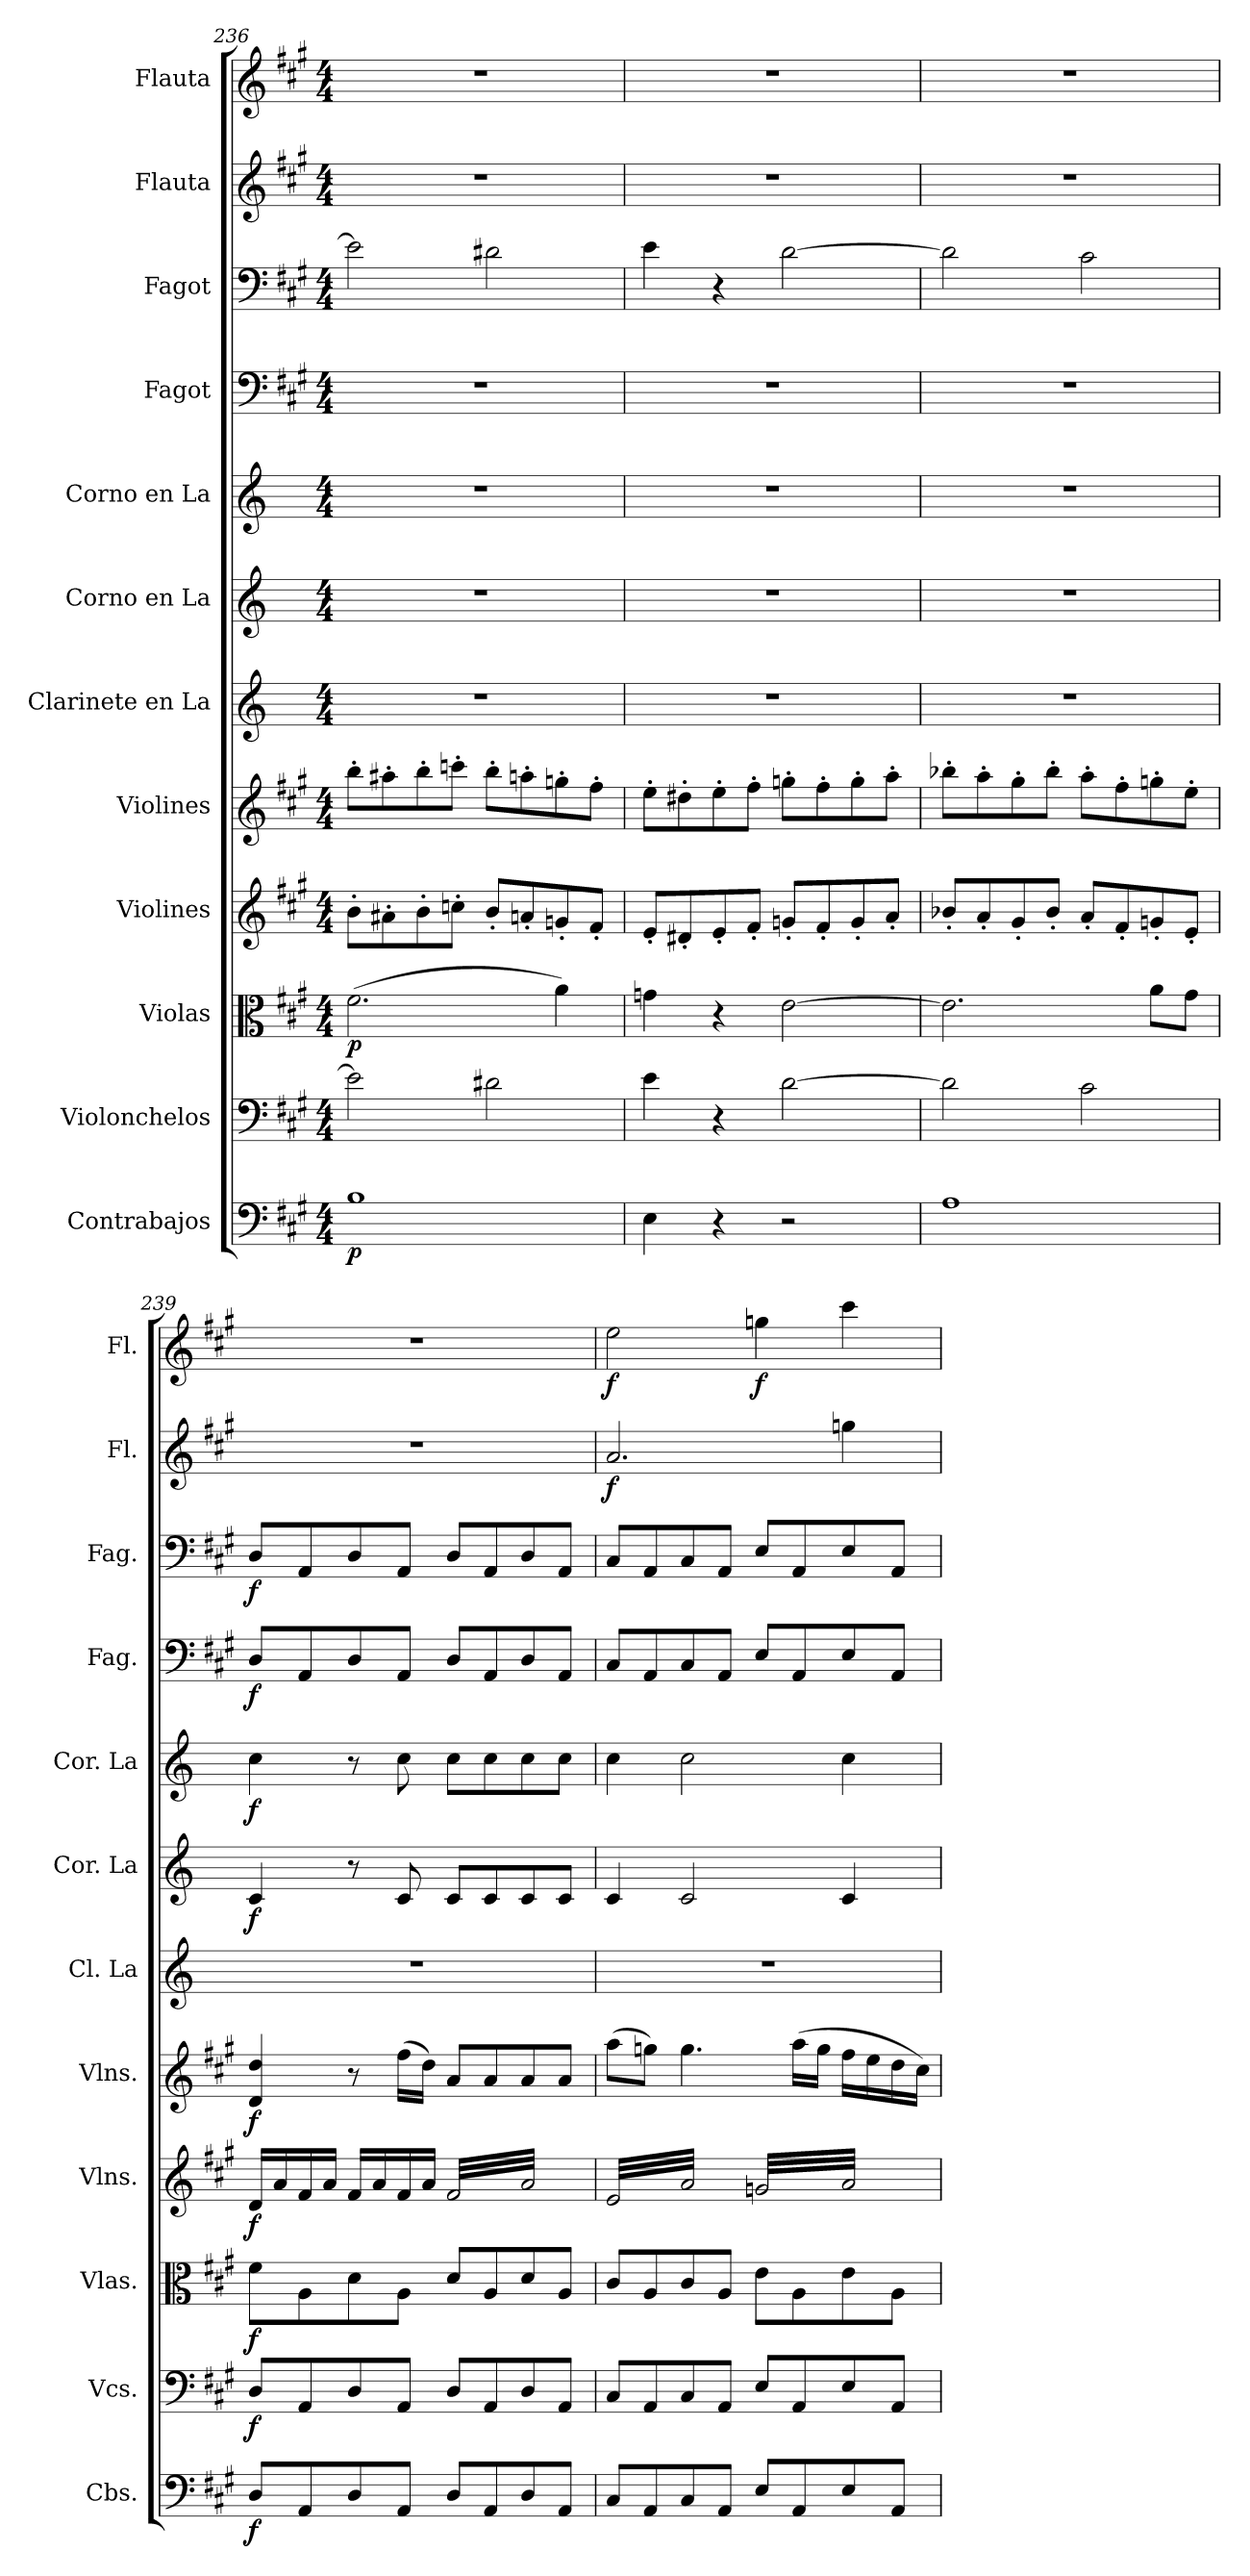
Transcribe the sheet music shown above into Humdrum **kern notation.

**kern	**dynam	**kern	**dynam	**kern	**dynam	**kern	**dynam	**kern	**dynam	**kern	**kern	**dynam	**kern	**dynam	**kern	**dynam	**kern	**dynam	**kern	**dynam	**kern	**dynam
*part12	*part12	*part11	*part11	*part10	*part10	*part9	*part9	*part8	*part8	*part7	*part6	*part6	*part5	*part5	*part4	*part4	*part3	*part3	*part2	*part2	*part1	*part1
*staff12	*staff12	*staff11	*staff11	*staff10	*staff10	*staff9	*staff9	*staff8	*staff8	*staff7	*staff6	*staff6	*staff5	*staff5	*staff4	*staff4	*staff3	*staff3	*staff2	*staff2	*staff1	*staff1
*I"Contrabajos	*	*I"Violonchelos	*	*I"Violas	*	*I"Violines	*	*I"Violines	*	*I"Clarinete en La	*I"Corno en La	*	*I"Corno en La	*	*I"Fagot	*	*I"Fagot	*	*I"Flauta	*	*I"Flauta	*
*I'Cbs.	*	*I'Vcs.	*	*I'Vlas.	*	*I'Vlns.	*	*I'Vlns.	*	*I'Cl. La	*I'Cor. La	*	*I'Cor. La	*	*I'Fag.	*	*I'Fag.	*	*I'Fl.	*	*I'Fl.	*
*clefF4	*	*clefF4	*	*clefC3	*	*clefG2	*	*clefG2	*	*clefG2	*clefG2	*	*clefG2	*	*clefF4	*	*clefF4	*	*clefG2	*	*clefG2	*
*ITrd7c12	*	*	*	*	*	*	*	*	*	*ITrd2c3	*ITrd2c3	*	*ITrd2c3	*	*	*	*	*	*	*	*	*
*k[f#c#g#]	*	*k[f#c#g#]	*	*k[f#c#g#]	*	*k[f#c#g#]	*	*k[f#c#g#]	*	*k[f#c#g#]	*k[f#c#g#]	*	*k[f#c#g#]	*	*k[f#c#g#]	*	*k[f#c#g#]	*	*k[f#c#g#]	*	*k[f#c#g#]	*
*M4/4	*	*M4/4	*	*M4/4	*	*M4/4	*	*M4/4	*	*M4/4	*M4/4	*	*M4/4	*	*M4/4	*	*M4/4	*	*M4/4	*	*M4/4	*
=236	=236	=236	=236	=236	=236	=236	=236	=236	=236	=236	=236	=236	=236	=236	=236	=236	=236	=236	=236	=236	=236	=236
!	!LO:DY:b	!	!	!	!LO:DY:b	!	!	!	!	!	!	!	!	!	!	!	!	!	!	!	!	!
1BB	p	2e\]	.	(>2.f#\	p	8b'\L	.	8bb'\L	.	1r	1r	.	1r	.	1r	.	2e\]	.	1r	.	1r	.
.	.	.	.	.	.	8a#X'\	.	8aa#X'\	.	.	.	.	.	.	.	.	.	.	.	.	.	.
.	.	.	.	.	.	8b'\	.	8bb'\	.	.	.	.	.	.	.	.	.	.	.	.	.	.
.	.	.	.	.	.	8ccn'\J	.	8cccn'\J	.	.	.	.	.	.	.	.	.	.	.	.	.	.
.	.	2d#X\	.	.	.	8b'/L	.	8bb'\L	.	.	.	.	.	.	.	.	2d#X\	.	.	.	.	.
.	.	.	.	.	.	8an'/	.	8aan'\	.	.	.	.	.	.	.	.	.	.	.	.	.	.
.	.	.	.	4a\)	.	8gn'/	.	8ggn'\	.	.	.	.	.	.	.	.	.	.	.	.	.	.
.	.	.	.	.	.	8f#'/J	.	8ff#'\J	.	.	.	.	.	.	.	.	.	.	.	.	.	.
=237	=237	=237	=237	=237	=237	=237	=237	=237	=237	=237	=237	=237	=237	=237	=237	=237	=237	=237	=237	=237	=237	=237
4EE\	.	4e\	.	4gn\	.	8e'/L	.	8ee'\L	.	1r	1r	.	1r	.	1r	.	4e\	.	1r	.	1r	.
.	.	.	.	.	.	8d#X'/	.	8dd#X'\	.	.	.	.	.	.	.	.	.	.	.	.	.	.
4r	.	4r	.	4r	.	8e'/	.	8ee'\	.	.	.	.	.	.	.	.	4r	.	.	.	.	.
.	.	.	.	.	.	8f#'/J	.	8ff#'\J	.	.	.	.	.	.	.	.	.	.	.	.	.	.
2r	.	[2d\	.	[2e\	.	8gn'/L	.	8ggn'\L	.	.	.	.	.	.	.	.	[2d\	.	.	.	.	.
.	.	.	.	.	.	8f#'/	.	8ff#'\	.	.	.	.	.	.	.	.	.	.	.	.	.	.
.	.	.	.	.	.	8g'/	.	8gg'\	.	.	.	.	.	.	.	.	.	.	.	.	.	.
.	.	.	.	.	.	8a'/J	.	8aa'\J	.	.	.	.	.	.	.	.	.	.	.	.	.	.
=238	=238	=238	=238	=238	=238	=238	=238	=238	=238	=238	=238	=238	=238	=238	=238	=238	=238	=238	=238	=238	=238	=238
1AA	.	2d\]	.	2.e\]	.	8b-X'/L	.	8bb-X'\L	.	1r	1r	.	1r	.	1r	.	2d\]	.	1r	.	1r	.
.	.	.	.	.	.	8a'/	.	8aa'\	.	.	.	.	.	.	.	.	.	.	.	.	.	.
.	.	.	.	.	.	8g#'/	.	8gg#'\	.	.	.	.	.	.	.	.	.	.	.	.	.	.
.	.	.	.	.	.	8b-'/J	.	8bb-'\J	.	.	.	.	.	.	.	.	.	.	.	.	.	.
.	.	2c#\	.	.	.	8a'/L	.	8aa'\L	.	.	.	.	.	.	.	.	2c#\	.	.	.	.	.
.	.	.	.	.	.	8f#'/	.	8ff#'\	.	.	.	.	.	.	.	.	.	.	.	.	.	.
.	.	.	.	8a\L	.	8gn'/	.	8ggn'\	.	.	.	.	.	.	.	.	.	.	.	.	.	.
.	.	.	.	8g#\J	.	8e'/J	.	8ee'\J	.	.	.	.	.	.	.	.	.	.	.	.	.	.
!!LO:PB:g=z
=239	=239	=239	=239	=239	=239	=239	=239	=239	=239	=239	=239	=239	=239	=239	=239	=239	=239	=239	=239	=239	=239	=239
!	!LO:DY:b	!	!LO:DY:b	!	!LO:DY:b	!	!LO:DY:b	!	!LO:DY:b	!	!	!LO:DY:b	!	!LO:DY:b	!	!LO:DY:b	!	!LO:DY:b	!	!	!	!
8DD/L	f	8D/L	f	8f#\L	f	16d/LL	f	4d/ 4dd/	f	1r	4A/	f	4a\	f	8D/L	f	8D/L	f	1r	.	1r	.
.	.	.	.	.	.	16a/	.	.	.	.	.	.	.	.	.	.	.	.	.	.	.	.
8AAA/	.	8AA/	.	8A\	.	16f#/	.	.	.	.	.	.	.	.	8AA/	.	8AA/	.	.	.	.	.
.	.	.	.	.	.	16a/JJ	.	.	.	.	.	.	.	.	.	.	.	.	.	.	.	.
8DD/	.	8D/	.	8d\	.	16f#/LL	.	8r	.	.	8r	.	8r	.	8D/	.	8D/	.	.	.	.	.
.	.	.	.	.	.	16a/	.	.	.	.	.	.	.	.	.	.	.	.	.	.	.	.
8AAA/J	.	8AA/J	.	8A\J	.	16f#/	.	(>16ff#\LL	.	.	8A/	.	8a\	.	8AA/J	.	8AA/J	.	.	.	.	.
.	.	.	.	.	.	16a/JJ	.	16dd\JJ)	.	.	.	.	.	.	.	.	.	.	.	.	.	.
*	*	*	*	*	*	*tremolo	*	*	*	*	*	*	*	*	*	*	*	*	*	*	*	*
8DD/L	.	8D/L	.	8d/L	.	32f#/LLL	.	8a/L	.	.	8A/L	.	8a\L	.	8D/L	.	8D/L	.	.	.	.	.
.	.	.	.	.	.	32a/	.	.	.	.	.	.	.	.	.	.	.	.	.	.	.	.
.	.	.	.	.	.	32f#/	.	.	.	.	.	.	.	.	.	.	.	.	.	.	.	.
.	.	.	.	.	.	32a/	.	.	.	.	.	.	.	.	.	.	.	.	.	.	.	.
8AAA/	.	8AA/	.	8A/	.	32f#/	.	8a/	.	.	8A/	.	8a\	.	8AA/	.	8AA/	.	.	.	.	.
.	.	.	.	.	.	32a/	.	.	.	.	.	.	.	.	.	.	.	.	.	.	.	.
.	.	.	.	.	.	32f#/	.	.	.	.	.	.	.	.	.	.	.	.	.	.	.	.
.	.	.	.	.	.	32a/	.	.	.	.	.	.	.	.	.	.	.	.	.	.	.	.
8DD/	.	8D/	.	8d/	.	32f#/	.	8a/	.	.	8A/	.	8a\	.	8D/	.	8D/	.	.	.	.	.
.	.	.	.	.	.	32a/	.	.	.	.	.	.	.	.	.	.	.	.	.	.	.	.
.	.	.	.	.	.	32f#/	.	.	.	.	.	.	.	.	.	.	.	.	.	.	.	.
.	.	.	.	.	.	32a/	.	.	.	.	.	.	.	.	.	.	.	.	.	.	.	.
8AAA/J	.	8AA/J	.	8A/J	.	32f#/	.	8a/J	.	.	8A/J	.	8a\J	.	8AA/J	.	8AA/J	.	.	.	.	.
.	.	.	.	.	.	32a/	.	.	.	.	.	.	.	.	.	.	.	.	.	.	.	.
.	.	.	.	.	.	32f#/	.	.	.	.	.	.	.	.	.	.	.	.	.	.	.	.
.	.	.	.	.	.	32a/JJJ	.	.	.	.	.	.	.	.	.	.	.	.	.	.	.	.
=240	=240	=240	=240	=240	=240	=240	=240	=240	=240	=240	=240	=240	=240	=240	=240	=240	=240	=240	=240	=240	=240	=240
!	!	!	!	!	!	!	!	!	!	!	!	!	!	!	!	!	!	!	!	!LO:DY:b	!	!LO:DY:b
8CC#/L	.	8C#/L	.	8c#/L	.	32e/LLL	.	(>8aa\L	.	1r	4A/	.	4a\	.	8C#/L	.	8C#/L	.	2.a/	f	2ee\	f
.	.	.	.	.	.	32a/	.	.	.	.	.	.	.	.	.	.	.	.	.	.	.	.
.	.	.	.	.	.	32e/	.	.	.	.	.	.	.	.	.	.	.	.	.	.	.	.
.	.	.	.	.	.	32a/	.	.	.	.	.	.	.	.	.	.	.	.	.	.	.	.
8AAA/	.	8AA/	.	8A/	.	32e/	.	8ggn\J)	.	.	.	.	.	.	8AA/	.	8AA/	.	.	.	.	.
.	.	.	.	.	.	32a/	.	.	.	.	.	.	.	.	.	.	.	.	.	.	.	.
.	.	.	.	.	.	32e/	.	.	.	.	.	.	.	.	.	.	.	.	.	.	.	.
.	.	.	.	.	.	32a/	.	.	.	.	.	.	.	.	.	.	.	.	.	.	.	.
8CC#/	.	8C#/	.	8c#/	.	32e/	.	4.gg\	.	.	2A/	.	2a\	.	8C#/	.	8C#/	.	.	.	.	.
.	.	.	.	.	.	32a/	.	.	.	.	.	.	.	.	.	.	.	.	.	.	.	.
.	.	.	.	.	.	32e/	.	.	.	.	.	.	.	.	.	.	.	.	.	.	.	.
.	.	.	.	.	.	32a/	.	.	.	.	.	.	.	.	.	.	.	.	.	.	.	.
8AAA/J	.	8AA/J	.	8A/J	.	32e/	.	.	.	.	.	.	.	.	8AA/J	.	8AA/J	.	.	.	.	.
.	.	.	.	.	.	32a/	.	.	.	.	.	.	.	.	.	.	.	.	.	.	.	.
.	.	.	.	.	.	32e/	.	.	.	.	.	.	.	.	.	.	.	.	.	.	.	.
.	.	.	.	.	.	32a/JJJ	.	.	.	.	.	.	.	.	.	.	.	.	.	.	.	.
!	!	!	!	!	!	!	!	!	!	!	!	!	!	!	!	!	!	!	!	!	!	!LO:DY:b
8EE/L	.	8E/L	.	8e\L	.	32gn/LLL	.	.	.	.	.	.	.	.	8E/L	.	8E/L	.	.	.	4ggn\	f
.	.	.	.	.	.	32a/	.	.	.	.	.	.	.	.	.	.	.	.	.	.	.	.
.	.	.	.	.	.	32gn/	.	.	.	.	.	.	.	.	.	.	.	.	.	.	.	.
.	.	.	.	.	.	32a/	.	.	.	.	.	.	.	.	.	.	.	.	.	.	.	.
8AAA/	.	8AA/	.	8A\	.	32gn/	.	(>16aa\LL	.	.	.	.	.	.	8AA/	.	8AA/	.	.	.	.	.
.	.	.	.	.	.	32a/	.	.	.	.	.	.	.	.	.	.	.	.	.	.	.	.
.	.	.	.	.	.	32gn/	.	16gg\JJ	.	.	.	.	.	.	.	.	.	.	.	.	.	.
.	.	.	.	.	.	32a/	.	.	.	.	.	.	.	.	.	.	.	.	.	.	.	.
8EE/	.	8E/	.	8e\	.	32gn/	.	16ff#\LL	.	.	4A/	.	4a\	.	8E/	.	8E/	.	4ggn\	.	4ccc#\	.
.	.	.	.	.	.	32a/	.	.	.	.	.	.	.	.	.	.	.	.	.	.	.	.
.	.	.	.	.	.	32gn/	.	16ee\	.	.	.	.	.	.	.	.	.	.	.	.	.	.
.	.	.	.	.	.	32a/	.	.	.	.	.	.	.	.	.	.	.	.	.	.	.	.
8AAA/J	.	8AA/J	.	8A\J	.	32gn/	.	16dd\	.	.	.	.	.	.	8AA/J	.	8AA/J	.	.	.	.	.
.	.	.	.	.	.	32a/	.	.	.	.	.	.	.	.	.	.	.	.	.	.	.	.
.	.	.	.	.	.	32gn/	.	16cc#\JJ)	.	.	.	.	.	.	.	.	.	.	.	.	.	.
.	.	.	.	.	.	32a/JJJ	.	.	.	.	.	.	.	.	.	.	.	.	.	.	.	.
*	*	*	*	*	*	*Xtremolo	*	*	*	*	*	*	*	*	*	*	*	*	*	*	*	*
.	.	.	.	.	.	.	.	.	.	.	.	.	.	.	.	.	.	.	.	.	.	.
.	.	.	.	.	.	.	.	.	.	.	.	.	.	.	.	.	.	.	.	.	.	.
.	.	.	.	.	.	.	.	.	.	.	.	.	.	.	.	.	.	.	.	.	.	.
.	.	.	.	.	.	.	.	.	.	.	.	.	.	.	.	.	.	.	.	.	.	.
.	.	.	.	.	.	.	.	.	.	.	.	.	.	.	.	.	.	.	.	.	.	.
.	.	.	.	.	.	.	.	.	.	.	.	.	.	.	.	.	.	.	.	.	.	.
.	.	.	.	.	.	.	.	.	.	.	.	.	.	.	.	.	.	.	.	.	.	.
.	.	.	.	.	.	.	.	.	.	.	.	.	.	.	.	.	.	.	.	.	.	.
=	=	=	=	=	=	=	=	=	=	=	=	=	=	=	=	=	=	=	=	=	=	=
*-	*-	*-	*-	*-	*-	*-	*-	*-	*-	*-	*-	*-	*-	*-	*-	*-	*-	*-	*-	*-	*-	*-
